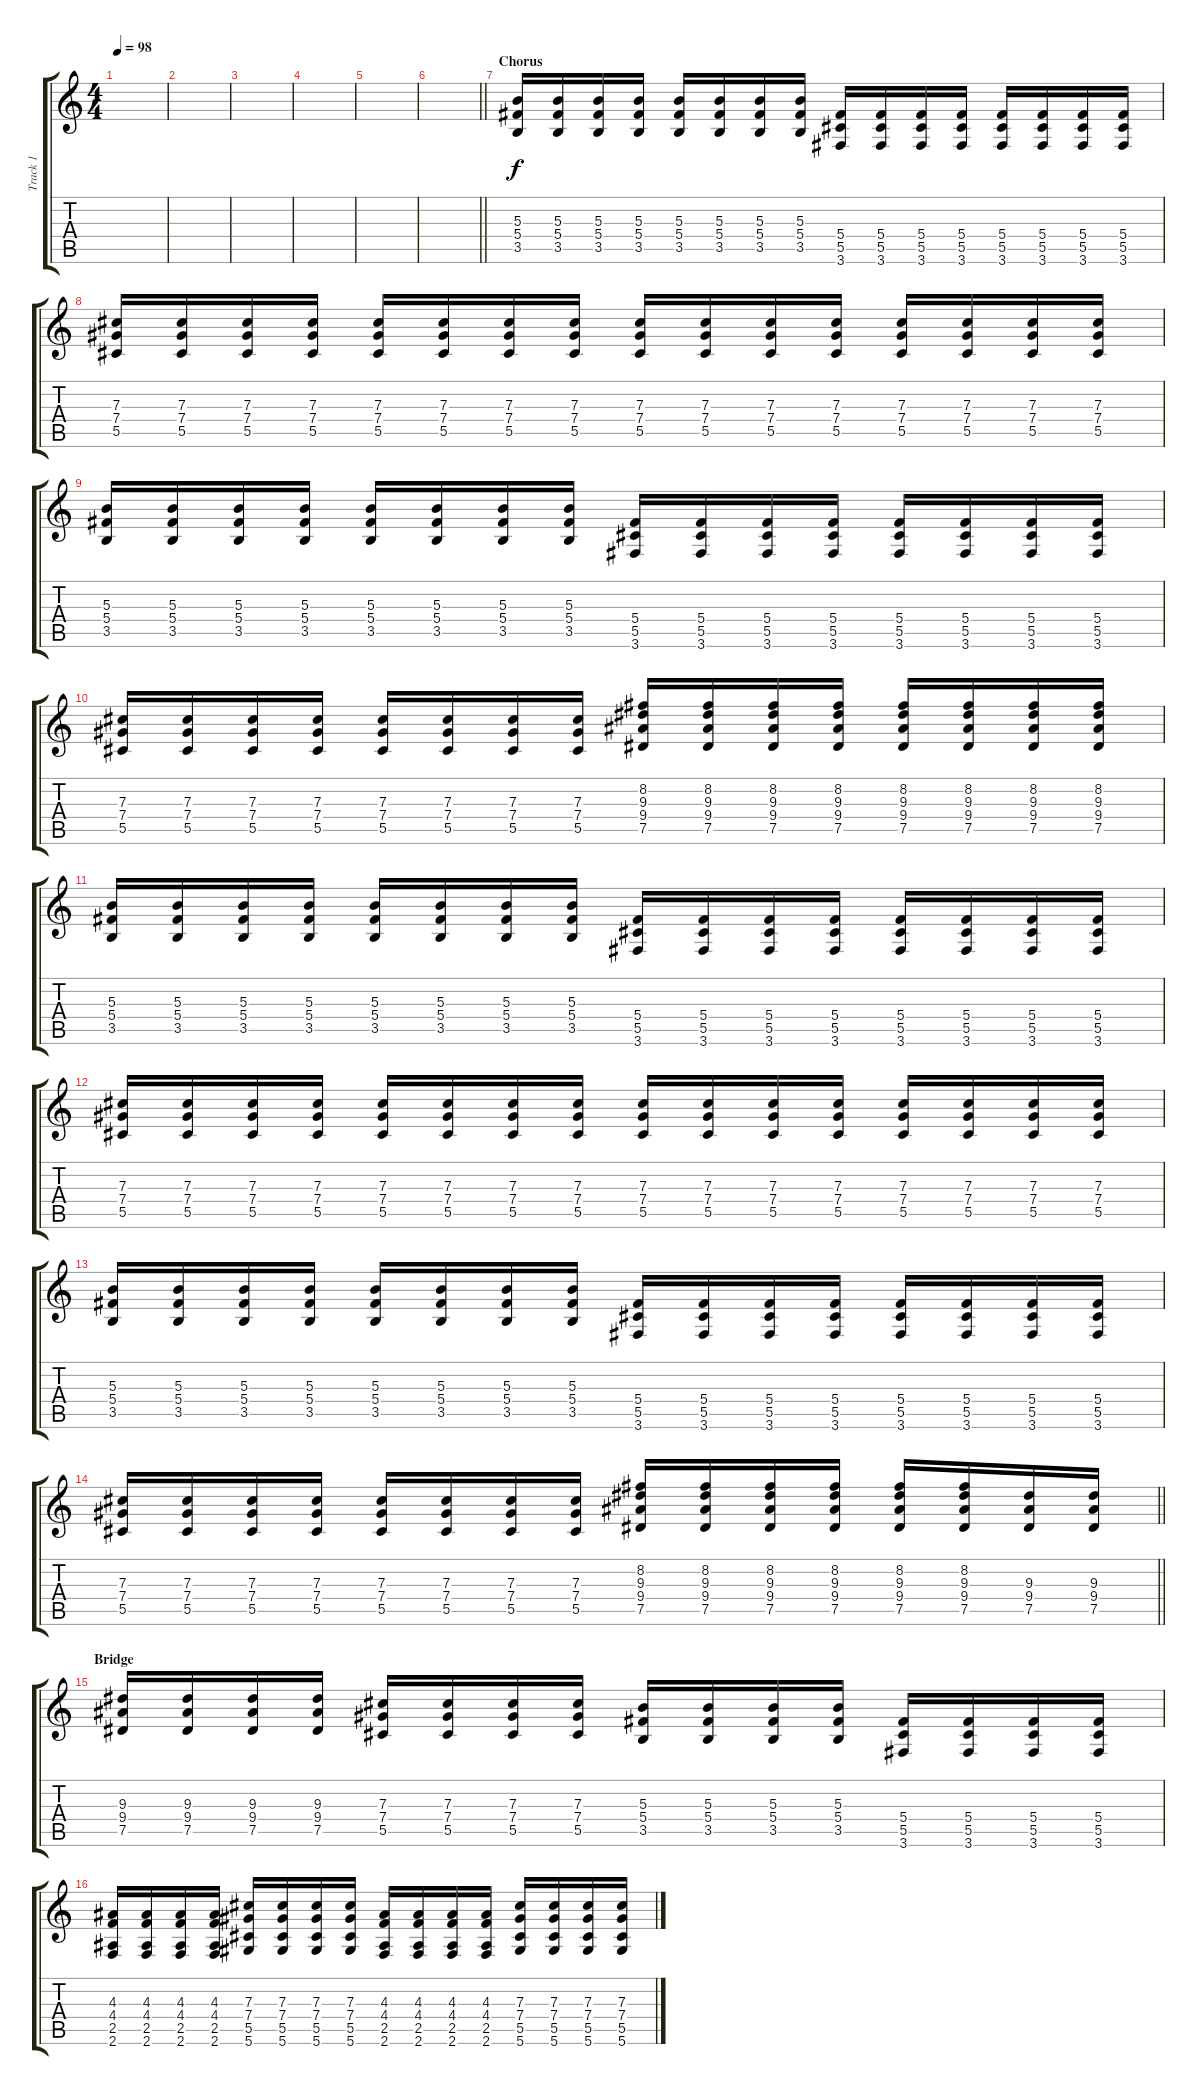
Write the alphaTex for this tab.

\track ("Track 1" "Track 1") {instrument distortionguitar}
\staff {score tabs}
\tuning (Eb4 Bb3 Gb3 Db3 Ab2 Eb2) {hide}
\ts (4 4)
\tempo 98
\clef g2
\ks c
|
|
|
|
|
\barLineRight lightlight
|
\section ("" "Chorus")
(5.3 5.4 3.5).16 (5.3 5.4 3.5).16 (5.3 5.4 3.5).16 (5.3 5.4 3.5).16 (5.3 5.4 3.5).16 (5.3 5.4 3.5).16 (5.3 5.4 3.5).16 (5.3 5.4 3.5).16 (5.4 5.5 3.6).16 (5.4 5.5 3.6).16 (5.4 5.5 3.6).16 (5.4 5.5 3.6).16 (5.4 5.5 3.6).16 (5.4 5.5 3.6).16 (5.4 5.5 3.6).16 (5.4 5.5 3.6).16 |
(7.3 7.4 5.5).16 (7.3 7.4 5.5).16 (7.3 7.4 5.5).16 (7.3 7.4 5.5).16 (7.3 7.4 5.5).16 (7.3 7.4 5.5).16 (7.3 7.4 5.5).16 (7.3 7.4 5.5).16 (7.3 7.4 5.5).16 (7.3 7.4 5.5).16 (7.3 7.4 5.5).16 (7.3 7.4 5.5).16 (7.3 7.4 5.5).16 (7.3 7.4 5.5).16 (7.3 7.4 5.5).16 (7.3 7.4 5.5).16 |
(5.3 5.4 3.5).16 (5.3 5.4 3.5).16 (5.3 5.4 3.5).16 (5.3 5.4 3.5).16 (5.3 5.4 3.5).16 (5.3 5.4 3.5).16 (5.3 5.4 3.5).16 (5.3 5.4 3.5).16 (5.4 5.5 3.6).16 (5.4 5.5 3.6).16 (5.4 5.5 3.6).16 (5.4 5.5 3.6).16 (5.4 5.5 3.6).16 (5.4 5.5 3.6).16 (5.4 5.5 3.6).16 (5.4 5.5 3.6).16 |
(7.3 7.4 5.5).16 (7.3 7.4 5.5).16 (7.3 7.4 5.5).16 (7.3 7.4 5.5).16 (7.3 7.4 5.5).16 (7.3 7.4 5.5).16 (7.3 7.4 5.5).16 (7.3 7.4 5.5).16 (8.2 9.3 9.4 7.5).16 (8.2 9.3 9.4 7.5).16 (8.2 9.3 9.4 7.5).16 (8.2 9.3 9.4 7.5).16 (8.2 9.3 9.4 7.5).16 (8.2 9.3 9.4 7.5).16 (8.2 9.3 9.4 7.5).16 (8.2 9.3 9.4 7.5).16 |
(5.3 5.4 3.5).16 (5.3 5.4 3.5).16 (5.3 5.4 3.5).16 (5.3 5.4 3.5).16 (5.3 5.4 3.5).16 (5.3 5.4 3.5).16 (5.3 5.4 3.5).16 (5.3 5.4 3.5).16 (5.4 5.5 3.6).16 (5.4 5.5 3.6).16 (5.4 5.5 3.6).16 (5.4 5.5 3.6).16 (5.4 5.5 3.6).16 (5.4 5.5 3.6).16 (5.4 5.5 3.6).16 (5.4 5.5 3.6).16 |
(7.3 7.4 5.5).16 (7.3 7.4 5.5).16 (7.3 7.4 5.5).16 (7.3 7.4 5.5).16 (7.3 7.4 5.5).16 (7.3 7.4 5.5).16 (7.3 7.4 5.5).16 (7.3 7.4 5.5).16 (7.3 7.4 5.5).16 (7.3 7.4 5.5).16 (7.3 7.4 5.5).16 (7.3 7.4 5.5).16 (7.3 7.4 5.5).16 (7.3 7.4 5.5).16 (7.3 7.4 5.5).16 (7.3 7.4 5.5).16 |
(5.3 5.4 3.5).16 (5.3 5.4 3.5).16 (5.3 5.4 3.5).16 (5.3 5.4 3.5).16 (5.3 5.4 3.5).16 (5.3 5.4 3.5).16 (5.3 5.4 3.5).16 (5.3 5.4 3.5).16 (5.4 5.5 3.6).16 (5.4 5.5 3.6).16 (5.4 5.5 3.6).16 (5.4 5.5 3.6).16 (5.4 5.5 3.6).16 (5.4 5.5 3.6).16 (5.4 5.5 3.6).16 (5.4 5.5 3.6).16 |
\barLineRight lightlight
(7.3 7.4 5.5).16 (7.3 7.4 5.5).16 (7.3 7.4 5.5).16 (7.3 7.4 5.5).16 (7.3 7.4 5.5).16 (7.3 7.4 5.5).16 (7.3 7.4 5.5).16 (7.3 7.4 5.5).16 (8.2 9.3 9.4 7.5).16 (8.2 9.3 9.4 7.5).16 (8.2 9.3 9.4 7.5).16 (8.2 9.3 9.4 7.5).16 (8.2 9.3 9.4 7.5).16 (8.2 9.3 9.4 7.5).16 (9.3 9.4 7.5).16 (9.3 9.4 7.5).16 |
\section ("" "Bridge")
(9.3 9.4 7.5).16 (9.3 9.4 7.5).16 (9.3 9.4 7.5).16 (9.3 9.4 7.5).16 (7.3 7.4 5.5).16 (7.3 7.4 5.5).16 (7.3 7.4 5.5).16 (7.3 7.4 5.5).16 (5.3 5.4 3.5).16 (5.3 5.4 3.5).16 (5.3 5.4 3.5).16 (5.3 5.4 3.5).16 (5.4 5.5 3.6).16 (5.4 5.5 3.6).16 (5.4 5.5 3.6).16 (5.4 5.5 3.6).16 |
(4.3 4.4 2.5 2.6).16 (4.3 4.4 2.5 2.6).16 (4.3 4.4 2.5 2.6).16 (4.3 4.4 2.5 2.6).16 (7.3 7.4 5.5 5.6).16 (7.3 7.4 5.5 5.6).16 (7.3 7.4 5.5 5.6).16 (7.3 7.4 5.5 5.6).16 (4.3 4.4 2.5 2.6).16 (4.3 4.4 2.5 2.6).16 (4.3 4.4 2.5 2.6).16 (4.3 4.4 2.5 2.6).16 (7.3 7.4 5.5 5.6).16 (7.3 7.4 5.5 5.6).16 (7.3 7.4 5.5 5.6).16 (7.3 7.4 5.5 5.6).16
